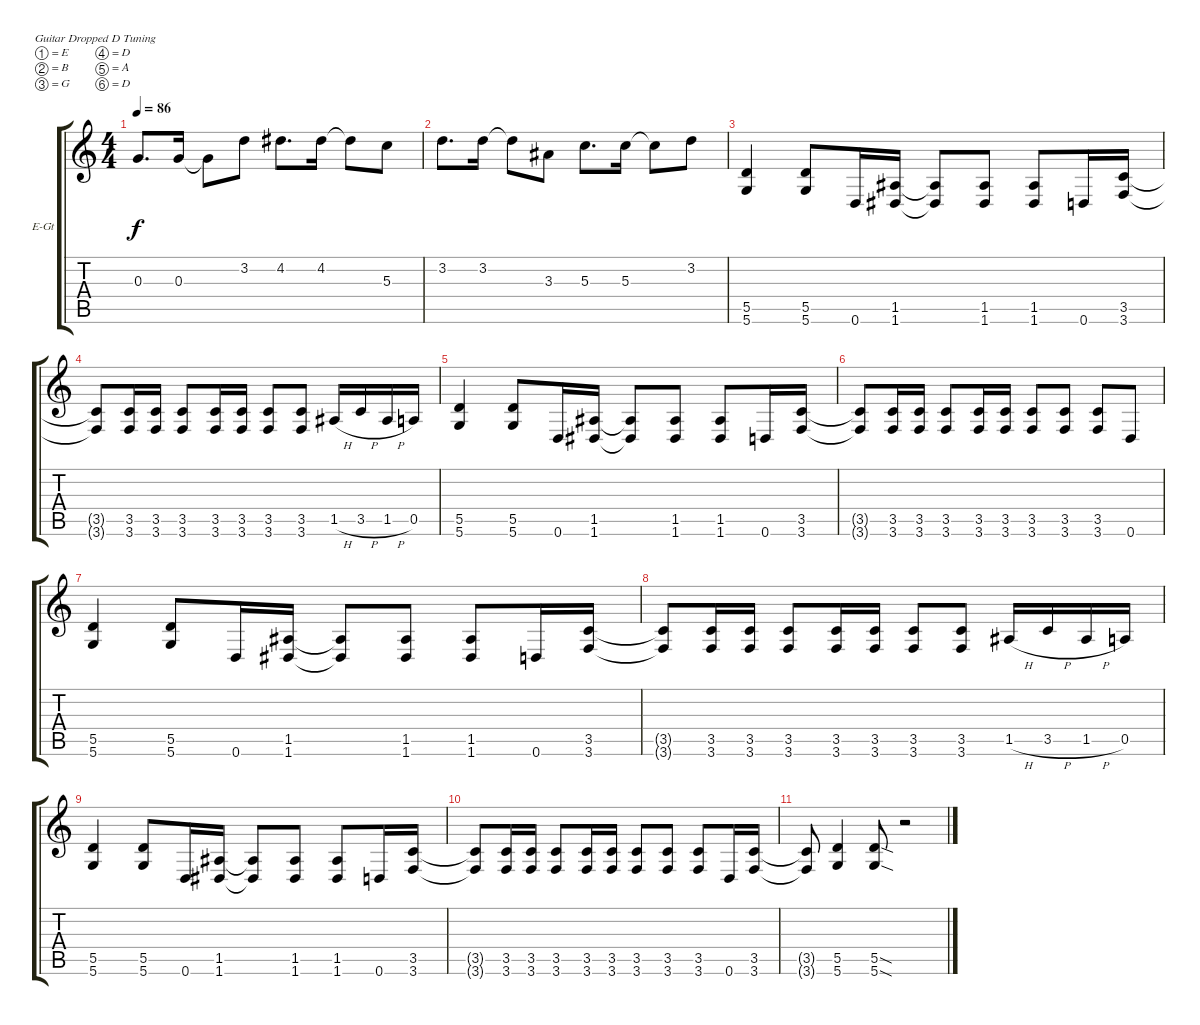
\defaultSystemsLayout 4
\bracketExtendMode groupsimilarinstruments
\firstSystemTrackNameOrientation horizontal
\otherSystemsTrackNameOrientation horizontal
\track ("Ben Moody (Lead Guitar)" "E-Gt") {instrument distortionguitar}
\staff {score tabs}
\tuning (E4 B3 G3 D3 A2 D2)
\ts (4 4)
\tempo 86
\clef g2
\scale
0.333333
\ks c
0.3.8{d dy f} 0.3.16 0.3{t}.8 3.2.8 4.2.8{d} 4.2.16 4.2{t}.8 5.3.8 |
\scale
0.333333 3.2.8{d} 3.2.16 3.2{t}.8 3.3.8 5.3.8{d} 5.3.16 5.3{t}.8 3.2.8 |
(5.5 5.6).4 (5.5 5.6).8 0.6.16 (1.5 1.6).16 (1.5{t} 1.6{t}).8 (1.5 1.6).8 (1.5 1.6).8 0.6.16 (3.5 3.6).16 |
(3.5{t} 3.6{t}).8 (3.5 3.6).16 (3.5 3.6).16 (3.5 3.6).8 (3.5 3.6).16 (3.5 3.6).16 (3.5 3.6).8 (3.5 3.6).8 1.5{h}.16 3.5{h}.16 1.5{h}.16 0.5.16 |
(5.5 5.6).4 (5.5 5.6).8 0.6.16 (1.5 1.6).16 (1.5{t} 1.6{t}).8 (1.5 1.6).8 (1.5 1.6).8 0.6.16 (3.5 3.6).16 |
(3.5{t} 3.6{t}).8 (3.5 3.6).16 (3.5 3.6).16 (3.5 3.6).8 (3.5 3.6).16 (3.5 3.6).16 (3.5 3.6).8 (3.5 3.6).8 (3.5 3.6).8 0.6.8 |
(5.5 5.6).4 (5.5 5.6).8 0.6.16 (1.5 1.6).16 (1.5{t} 1.6{t}).8 (1.5 1.6).8 (1.5 1.6).8 0.6.16 (3.5 3.6).16 |
(3.5{t} 3.6{t}).8 (3.5 3.6).16 (3.5 3.6).16 (3.5 3.6).8 (3.5 3.6).16 (3.5 3.6).16 (3.5 3.6).8 (3.5 3.6).8 1.5{h}.16 3.5{h}.16 1.5{h}.16 0.5.16 |
(5.5 5.6).4 (5.5 5.6).8 0.6.16 (1.5 1.6).16 (1.5{t} 1.6{t}).8 (1.5 1.6).8 (1.5 1.6).8 0.6.16 (3.5 3.6).16 |
(3.5{t} 3.6{t}).8 (3.5 3.6).16 (3.5 3.6).16 (3.5 3.6).8 (3.5 3.6).16 (3.5 3.6).16 (3.5 3.6).8 (3.5 3.6).8 (3.5 3.6).8 0.6.16 (3.5 3.6).16 |
(3.5{t} 3.6{t}).8 (5.5 5.6).4 (5.5{sod} 5.6{sod}).8 r.2
